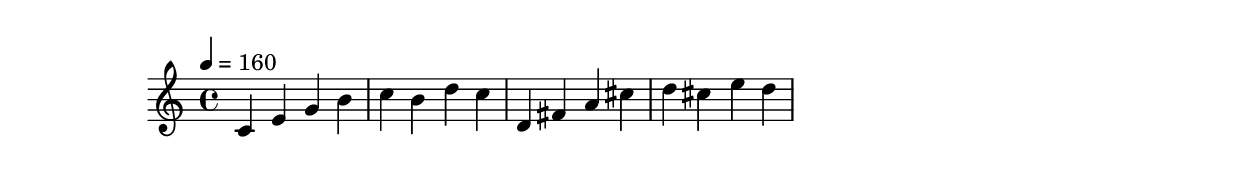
%% DO NOT EDIT this file manually; it is automatically
%% generated from LSR http://lsr.dsi.unimi.it
%% Make any changes in LSR itself, or in Documentation/snippets/new/ ,
%% and then run scripts/auxiliar/makelsr.py
%%
%% This file is in the public domain.
\version "2.14.0"

\header {
  lsrtags = "rhythms, tweaks-and-overrides, midi"

%% Translation of GIT committish: 59caa3adce63114ca7972d18f95d4aadc528ec3d
  texidoces = "
Para cambiar el tempo en la salida MIDI sin
imprimir nada, hacemos invisible la indicación metronómica:

"

  doctitlees = "Cambiar el tempo sin indicación metronómica"


%% Translation of GIT committish: 0a868be38a775ecb1ef935b079000cebbc64de40
  texidocde = "
Um das Tempo für die MIDI-Ausgabe zu ändern, ohne eine Tempoangabe in den
Noten auszugeben, kann die Metronombezeichnung unsichtbar gemacht werden:

"

  doctitlede = "Das Tempo ohne Metronom-Angabe verändern"

%% Translation of GIT committish: 4ab2514496ac3d88a9f3121a76f890c97cedcf4e
  texidocfr = "
Vous pouvez indiquer un changement de tempo pour le fichier MIDI sans
pour autant l'imprimer.  Il suffit alors de le rendre invisible aux
interprètes.

"
  doctitlefr = "Changement de tempo sans indication sur la partition"


  texidoc = "
To change the tempo in MIDI output without printing anything, make the
metronome mark invisible.

"
  doctitle = "Changing the tempo without a metronome mark"
} % begin verbatim

\score {
  \new Staff \relative c' {
    \tempo 4 = 160
    c4 e g b
    c4 b d c
    \set Score.tempoHideNote = ##t
    \tempo 4 = 96
    d,4 fis a cis
    d4 cis e d
  }
  \layout { }
  \midi { }
}
